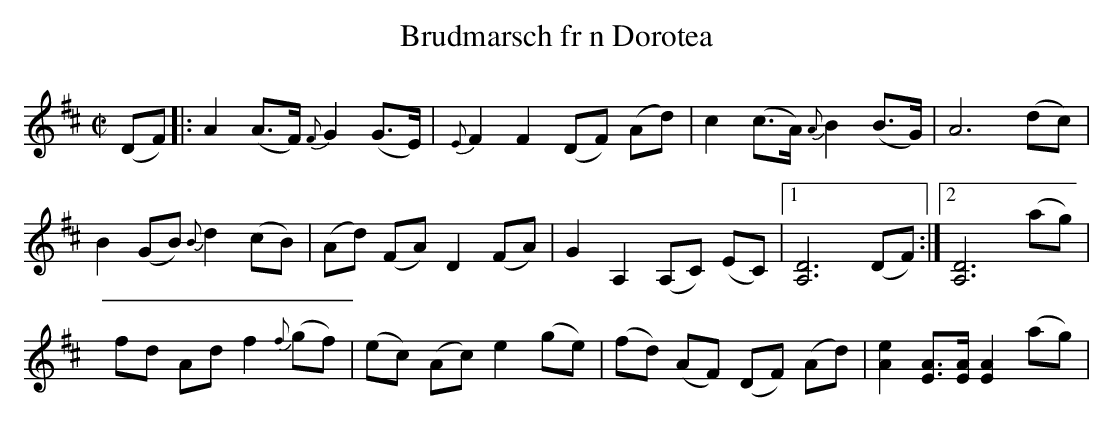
X:1
T: Brudmarsch fr n Dorotea
M: C|
L: 1/8
K: D
(DF) |: A2(A>F) {F}G2(G>E) | {E}F2F2 (DF) (Ad) | c2(c>A) {A}B2(B>G) | A6 (dc) |
B2(GB) {B}d2(cB) | (Ad) (FA) D2(FA) | G2A,2 (A,C) (EC) |1 [A,D]6 (DF) :|2 [A,D]6 (ag) |
fd Ad f2 {f}(gf) | (ec) (Ac) e2(ge) | (fd) (AF) (DF) (Ad) | [Ae]2 [EA]>[EA] [EA]2 (ag) |
